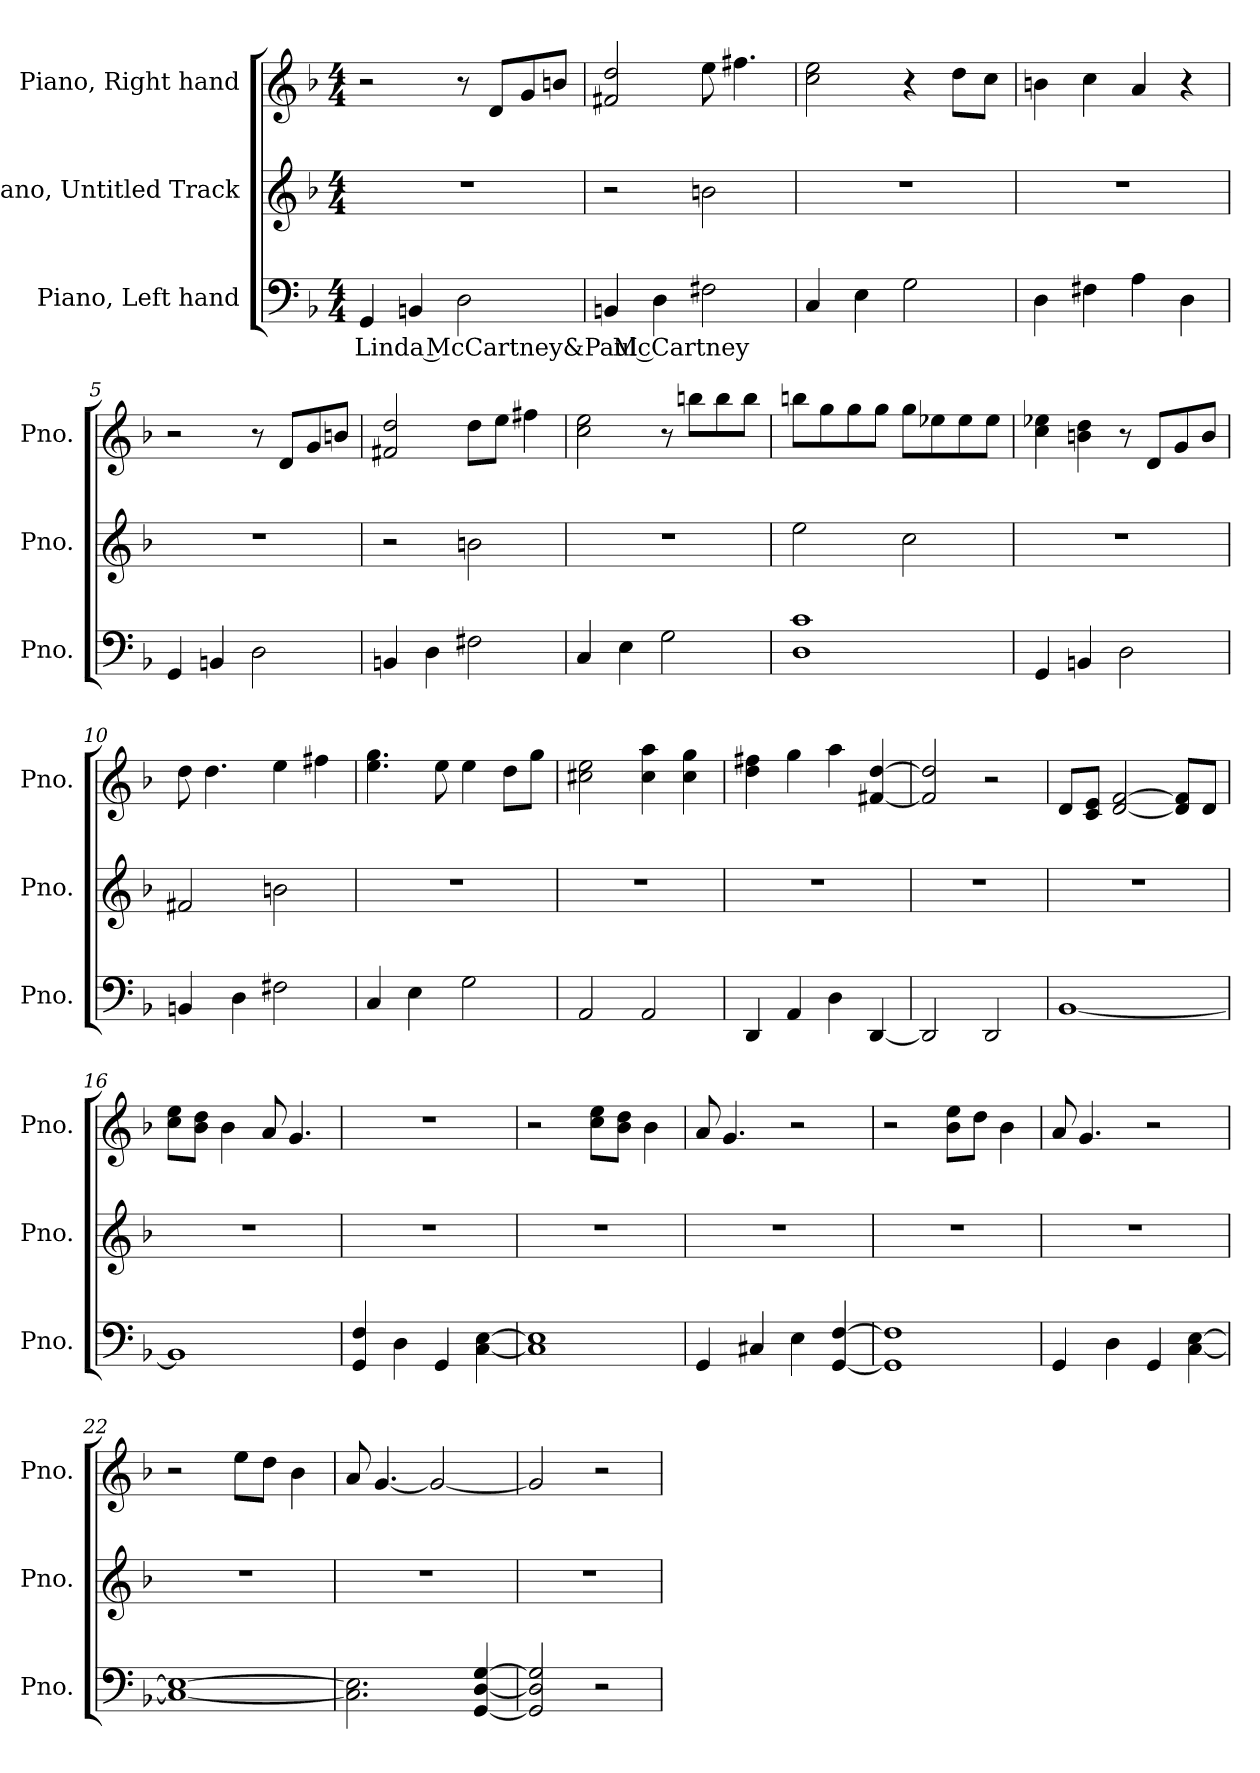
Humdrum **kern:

**kern	**text	**kern	**kern
*part3	*part3	*part2	*part1
*staff3	*staff3	*staff2	*staff1
*I"Piano, Left hand	*	*I"Piano, Untitled Track	*I"Piano, Right hand
*I'Pno.	*	*I'Pno.	*I'Pno.
*clefF4	*	*clefG2	*clefG2
*k[b-]	*	*k[b-]	*k[b-]
*M4/4	*	*M4/4	*M4/4
*MM92	*	*MM92	*MM92
=1	=1	=1	=1
!	!LO:LY:b	!	!
4GG/	Linda McCartney&Paul McCartney	1r	2r
4BBn/	.	.	.
2D\	.	.	8r
.	.	.	8d/L
.	.	.	8g/
.	.	.	8bn/J
=2	=2	=2	=2
4BBn/	.	2r	2f#X/ 2dd/
4D\	.	.	.
2F#X\	.	2bn\	8ee\
.	.	.	4.ff#X\
!!LO:LB:g=z
=3	=3	=3	=3
4C/	.	1r	2cc\ 2ee\
4E\	.	.	.
2G\	.	.	4r
.	.	.	8dd\L
.	.	.	8cc\J
=4	=4	=4	=4
4D\	.	1r	4bn\
4F#X\	.	.	4cc\
4A\	.	.	4a/
4D\	.	.	4r
=5	=5	=5	=5
4GG/	.	1r	2r
4BBn/	.	.	.
2D\	.	.	8r
.	.	.	8d/L
.	.	.	8g/
.	.	.	8bn/J
=6	=6	=6	=6
4BBn/	.	2r	2f#X/ 2dd/
4D\	.	.	.
2F#X\	.	2bn\	8dd\L
.	.	.	8ee\J
.	.	.	4ff#X\
=7	=7	=7	=7
4C/	.	1r	2cc\ 2ee\
4E\	.	.	.
2G\	.	.	8r
.	.	.	8bbn\L
.	.	.	8bb\
.	.	.	8bb\J
!!LO:LB:g=z
=8	=8	=8	=8
1D 1c	.	2ee\	8bbn\L
.	.	.	8gg\
.	.	.	8gg\
.	.	.	8gg\J
.	.	2cc\	8gg\L
.	.	.	8ee-X\
.	.	.	8ee-\
.	.	.	8ee-\J
=9	=9	=9	=9
4GG/	.	1r	4cc\ 4ee-X\
4BBn/	.	.	4bn\ 4dd\
2D\	.	.	8r
.	.	.	8d/L
.	.	.	8g/
.	.	.	8b/J
=10	=10	=10	=10
4BBn/	.	2f#X/	8dd\
.	.	.	4.dd\
4D\	.	.	.
2F#X\	.	2bn\	4ee\
.	.	.	4ff#X\
=11	=11	=11	=11
4C/	.	1r	4.ee\ 4.gg\
4E\	.	.	.
.	.	.	8ee\
2G\	.	.	4ee\
.	.	.	8dd\L
.	.	.	8gg\J
=12	=12	=12	=12
2AA/	.	1r	2cc#X\ 2ee\
2AA/	.	.	4cc#\ 4aa\
.	.	.	4cc#\ 4gg\
=13	=13	=13	=13
4DD/	.	1r	4dd\ 4ff#X\
4AA/	.	.	4gg\
4D\	.	.	4aa\
[4DD/	.	.	[4f#X/ [4dd/
!!LO:LB:g=z
=14	=14	=14	=14
2DD/]	.	1r	2f#/] 2dd/]
2DD/	.	.	2r
=15	=15	=15	=15
[1BB-	.	1r	8d/L
.	.	.	8c/ 8e/J
.	.	.	[2d/ [2f/
.	.	.	8d/] 8f/]L
.	.	.	8d/J
=16	=16	=16	=16
1BB-]	.	1r	8cc\ 8ee\L
.	.	.	8b-\ 8dd\J
.	.	.	4b-\
.	.	.	8a/
.	.	.	4.g/
=17	=17	=17	=17
4GG/ 4F/	.	1r	1r
4D\	.	.	.
4GG/	.	.	.
[4C\ [4E\	.	.	.
=18	=18	=18	=18
1C] 1E]	.	1r	2r
.	.	.	8cc\ 8ee\L
.	.	.	8b-\ 8dd\J
.	.	.	4b-\
=19	=19	=19	=19
4GG/	.	1r	8a/
.	.	.	4.g/
4C#X/	.	.	.
4E\	.	.	2r
[4GG/ [4F/	.	.	.
=20	=20	=20	=20
1GG] 1F]	.	1r	2r
.	.	.	8b-\ 8ee\L
.	.	.	8dd\J
.	.	.	4b-\
!!LO:PB:g=z
=21	=21	=21	=21
4GG/	.	1r	8a/
.	.	.	4.g/
4D\	.	.	.
4GG/	.	.	2r
[4C\ [4E\	.	.	.
=22	=22	=22	=22
1C_ 1E_	.	1r	2r
.	.	.	8ee\L
.	.	.	8dd\J
.	.	.	4b-\
=23	=23	=23	=23
2.C\] 2.E\]	.	1r	8a/
.	.	.	[4.g/
.	.	.	2g/_
[4GG/ [4D/ [4G/	.	.	.
=24	=24	=24	=24
2GG/] 2D/] 2G/]	.	1r	2g/]
2r	.	.	2r
=	=	=	=
*-	*-	*-	*-
